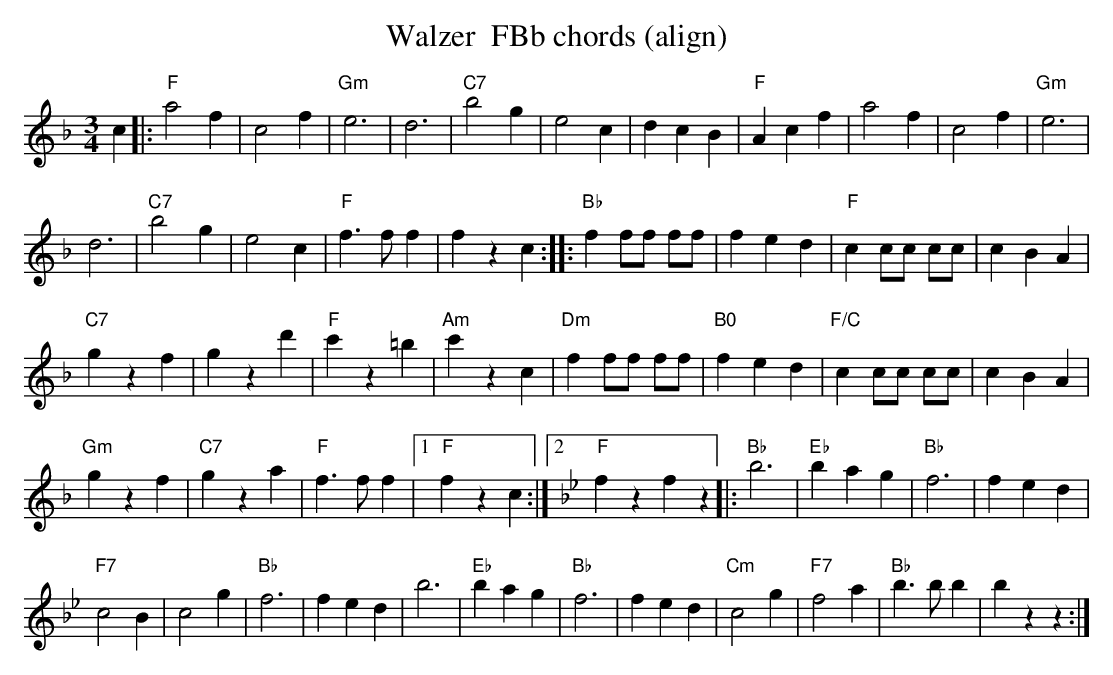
X:1
T: Walzer  FBb chords (align)
M:3/4
L:1/4
K:F %%MIDI gchordon
c |: "F"a2f | c2f | "Gm"e3 | d3 | "C7"b2g | e2c | dcB | "F"Acf | \
a2f | c2f | "Gm"e3 |
 d3 | "C7"b2g | e2c | "F"f>ff | fzc :: "Bb"ff/f/ f/f/ | \
fed | "F"cc/c/ c/c/ | cBA |
 "C7"gzf | gzd' | "F"c'z=b | "Am"c'zc |  \
"Dm"ff/f/ f/f/ | "B0"fed | "F/C"cc/c/ c/c/ | cBA |
 "Gm"gzf | "C7"gza | "F"f>ff |1  \
"F"fzc :|2 [K:Bb] "F"fzfz |: "Bb"b3 | "Eb"bag | "Bb"f3 | fed |
 "F7"c2B | c2g | "Bb"f3 | \
fed | b3 | "Eb"bag | "Bb"f3 | fed | "Cm"c2g | "F7"f2a | "Bb"b>bb | bzz :|
